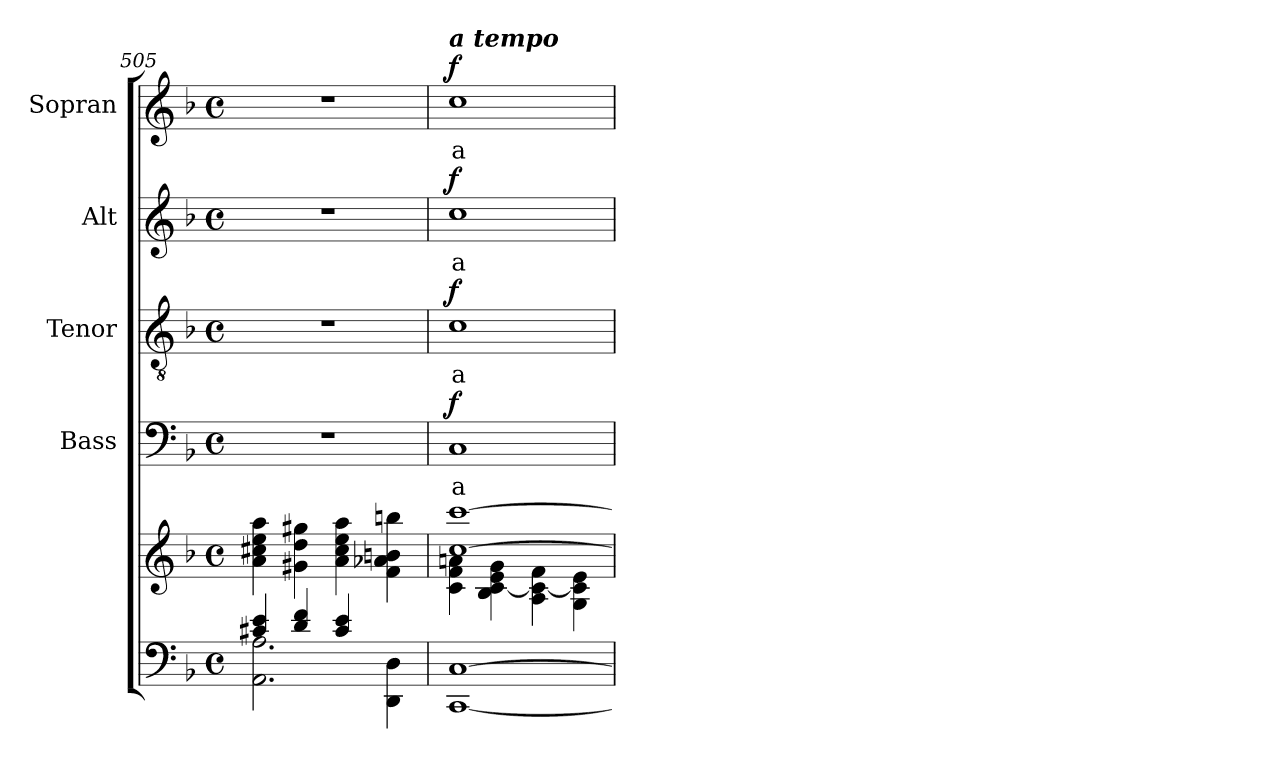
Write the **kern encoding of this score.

**kern	**kern	**kern	**text	**dynam	**kern	**text	**dynam	**kern	**text	**dynam	**kern	**text	**dynam
*part5	*part5	*part4	*part4	*part4	*part3	*part3	*part3	*part2	*part2	*part2	*part1	*part1	*part1
*staff6	*staff5	*staff4	*staff4	*staff4	*staff3	*staff3	*staff3	*staff2	*staff2	*staff2	*staff1	*staff1	*staff1
*	*	*I"Bass	*	*	*I"Tenor	*	*	*I"Alt	*	*	*I"Sopran	*	*
*	*	*I'B.	*	*	*I'T.	*	*	*I'A.	*	*	*I'S.	*	*
*clefF4	*clefG2	*clefF4	*	*	*clefGv2	*	*	*clefG2	*	*	*clefG2	*	*
*k[b-]	*k[b-]	*k[b-]	*	*	*k[b-]	*	*	*k[b-]	*	*	*k[b-]	*	*
*F:	*F:	*F:	*	*	*F:	*	*	*F:	*	*	*F:	*	*
*M4/4	*M4/4	*M4/4	*	*	*M4/4	*	*	*M4/4	*	*	*M4/4	*	*
*met(c)	*met(c)	*met(c)	*	*	*met(c)	*	*	*met(c)	*	*	*met(c)	*	*
=505	=505	=505	=505	=505	=505	=505	=505	=505	=505	=505	=505	=505	=505
*^	*	*	*	*	*	*	*	*	*	*	*	*	*
4c#X/ 4e/	2.AA\ 2.A\	4a\ 4cc#X\ 4ee\ 4aa\	1r	.	.	1r	.	.	1r	.	.	1r	.	.
4d/ 4f/	.	4g#X\ 4dd\ 4gg#X\	.	.	.	.	.	.	.	.	.	.	.	.
4c#/ 4e/	.	4a\ 4cc#\ 4ee\ 4aa\	.	.	.	.	.	.	.	.	.	.	.	.
4ryy	4DD\ 4D\	4f\ 4a-X\ 4bn\ 4bbn\	.	.	.	.	.	.	.	.	.	.	.	.
!!LO:LB:g=z
=506	=506	=506	=506	=506	=506	=506	=506	=506	=506	=506	=506	=506	=506	=506
*	*	*^	*	*	*	*	*	*	*	*	*	*	*	*
!	!	!	!	!	!	!	!	!	!	!	!	!	!LO:TX:a:Bi:t=a tempo	!	!
!	!	!	!	!	!LO:LY:b	!LO:DY:a	!	!LO:LY:b	!LO:DY:a	!	!LO:LY:b	!LO:DY:a	!	!LO:LY:b	!LO:DY:a
*v	*v	*	*	*	*	*	*	*	*	*	*	*	*	*	*
[1CC [1C	[>1cc [>1ccc	4c\ 4f\ 4an\	1C	a-	f	1c	a-	f	1cc	a-	f	1cc	a-	f
.	.	4B-\ [<4c\ 4e\ 4g\	.	.	.	.	.	.	.	.	.	.	.	.
.	.	4A\ 4c\_ 4f\	.	.	.	.	.	.	.	.	.	.	.	.
.	.	4G\ 4c\] 4e\	.	.	.	.	.	.	.	.	.	.	.	.
*	*v	*v	*	*	*	*	*	*	*	*	*	*	*	*
=	=	=	=	=	=	=	=	=	=	=	=	=	=
*-	*-	*-	*-	*-	*-	*-	*-	*-	*-	*-	*-	*-	*-
